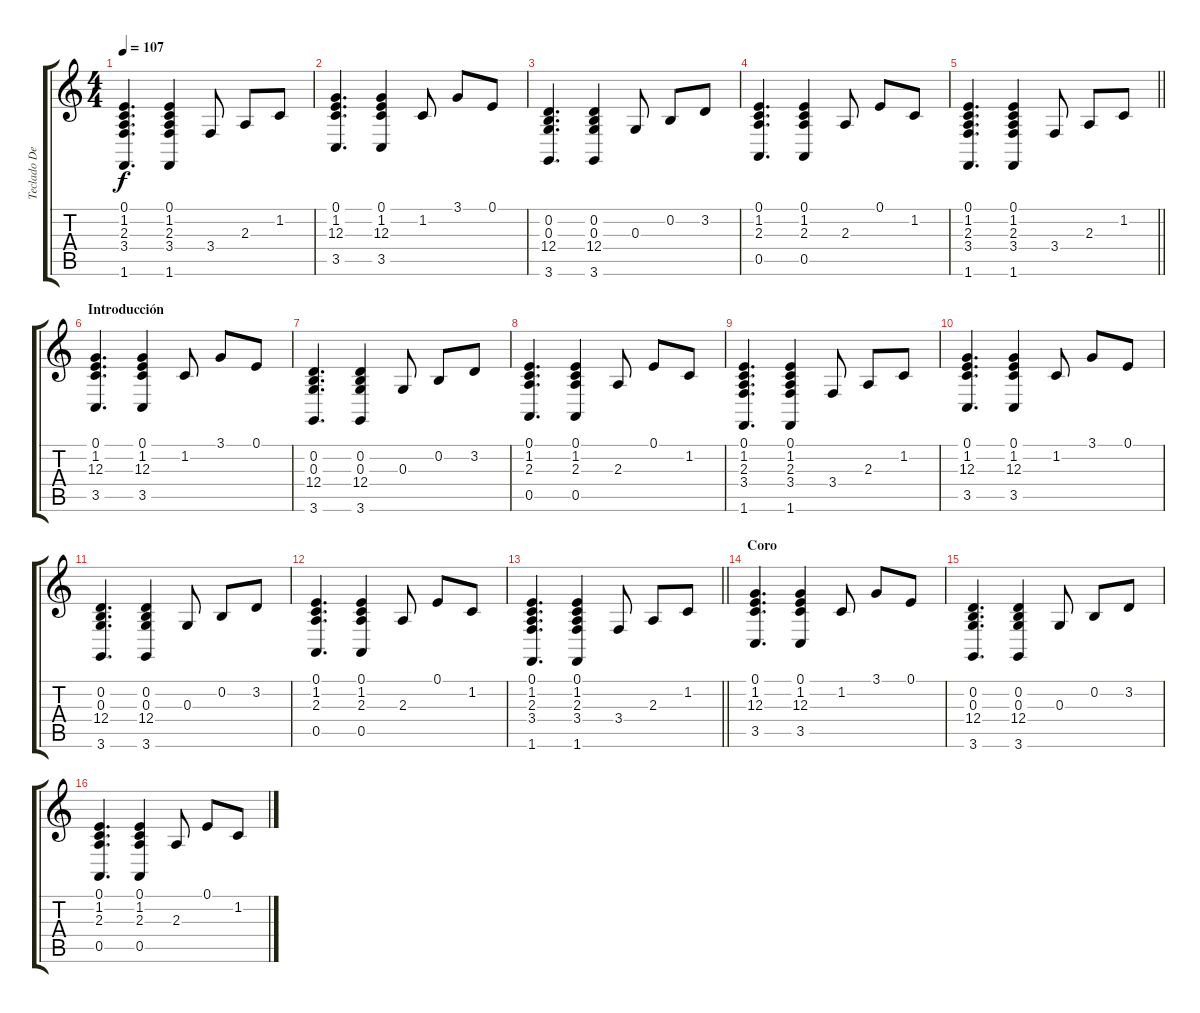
\track ("Teclado Derecha" "Teclado De") {instrument fx4atmosphere}
\staff {score tabs}
\tuning (E4 B3 G3 D3 A2 E2) {hide}
\ts (4 4)
\tempo 107
\clef g2
\ks c
(0.1 1.2 2.3 3.4 1.6).4{d dy f} (0.1 1.2 2.3 3.4 1.6).4 3.4.8 2.3.8 1.2.8 |
(0.1 1.2 12.3 3.5).4{d} (0.1 1.2 12.3 3.5).4 1.2.8 3.1.8 0.1.8 |
(0.2 0.3 12.4 3.6).4{d} (0.2 0.3 12.4 3.6).4 0.3.8 0.2.8 3.2.8 |
(0.1 1.2 2.3 0.5).4{d} (0.1 1.2 2.3 0.5).4 2.3.8 0.1.8 1.2.8 |
\barLineRight lightlight
(0.1 1.2 2.3 3.4 1.6).4{d} (0.1 1.2 2.3 3.4 1.6).4 3.4.8 2.3.8 1.2.8 |
\section ("" "Introducción")
(0.1 1.2 12.3 3.5).4{d} (0.1 1.2 12.3 3.5).4 1.2.8 3.1.8 0.1.8 |
(0.2 0.3 12.4 3.6).4{d} (0.2 0.3 12.4 3.6).4 0.3.8 0.2.8 3.2.8 |
(0.1 1.2 2.3 0.5).4{d} (0.1 1.2 2.3 0.5).4 2.3.8 0.1.8 1.2.8 |
(0.1 1.2 2.3 3.4 1.6).4{d} (0.1 1.2 2.3 3.4 1.6).4 3.4.8 2.3.8 1.2.8 |
(0.1 1.2 12.3 3.5).4{d} (0.1 1.2 12.3 3.5).4 1.2.8 3.1.8 0.1.8 |
(0.2 0.3 12.4 3.6).4{d} (0.2 0.3 12.4 3.6).4 0.3.8 0.2.8 3.2.8 |
(0.1 1.2 2.3 0.5).4{d} (0.1 1.2 2.3 0.5).4 2.3.8 0.1.8 1.2.8 |
\barLineRight lightlight
(0.1 1.2 2.3 3.4 1.6).4{d} (0.1 1.2 2.3 3.4 1.6).4 3.4.8 2.3.8 1.2.8 |
\section ("" "Coro")
(0.1 1.2 12.3 3.5).4{d} (0.1 1.2 12.3 3.5).4 1.2.8 3.1.8 0.1.8 |
(0.2 0.3 12.4 3.6).4{d} (0.2 0.3 12.4 3.6).4 0.3.8 0.2.8 3.2.8 |
(0.1 1.2 2.3 0.5).4{d} (0.1 1.2 2.3 0.5).4 2.3.8 0.1.8 1.2.8
